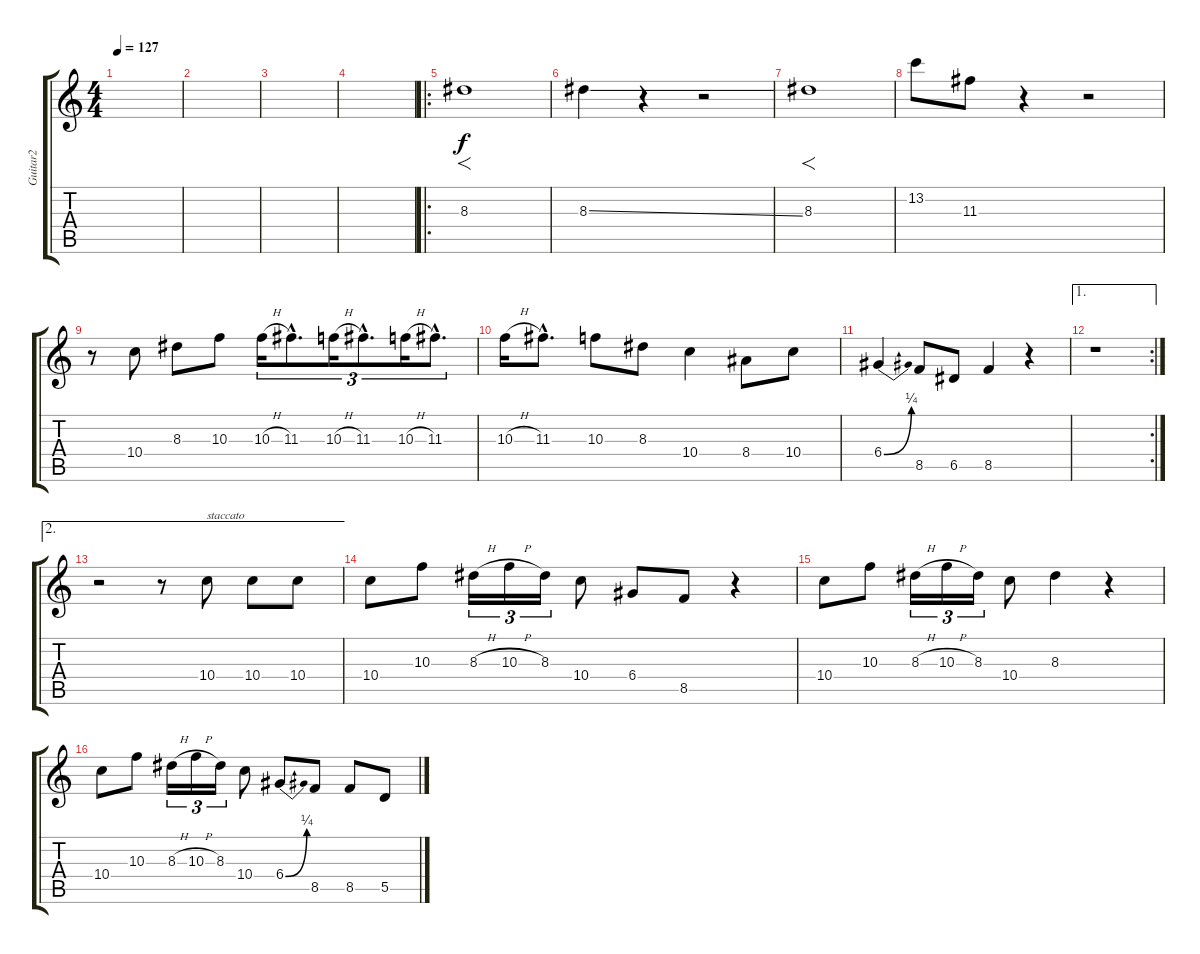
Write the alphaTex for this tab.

\track ("Guitar2" "Guitar2") {instrument overdrivenguitar}
\staff {score tabs}
\tuning (E4 B3 G3 D3 A2 E2) {hide}
\ts (4 4)
\tempo 127
\clef g2
\ks c
|
|
|
|
\ro
8.3.1{f} |
8.3{ss}.4 r.4 r.2 |
8.3.1{f} |
13.2.8 11.3.8 r.4 r.2 |
r.8 10.4.8 8.3.8 10.3.8 10.3{h}.16{tu (3 2)} 11.3{hac}.8{d tu (3 2)} 10.3{h}.16{tu (3 2)} 11.3{hac}.8{d tu (3 2)} 10.3{h}.16{tu (3 2)} 11.3{hac}.8{d tu (3 2)} |
10.3{h}.16 11.3{hac}.8{d} 10.3.8 8.3.8 10.4.4 8.4.8 10.4.8 |
6.4{be (bend 0 0 60 1)}.4 8.5.8 6.5.8 8.5.4 r.4 |
\ae 1
\rc 2
r.1 |
\ae 2
r.2 r.8 10.4.8{txt "staccato"} 10.4.8 10.4.8 |
10.4.8 10.3.8 8.3{h}.16{tu (3 2)} 10.3{h}.16{tu (3 2)} 8.3.16{tu (3 2)} 10.4.8 6.4.8 8.5.8 r.4 |
10.4.8 10.3.8 8.3{h}.16{tu (3 2)} 10.3{h}.16{tu (3 2)} 8.3.16{tu (3 2)} 10.4.8 8.3.4 r.4 |
10.4.8 10.3.8 8.3{h}.16{tu (3 2)} 10.3{h}.16{tu (3 2)} 8.3.16{tu (3 2)} 10.4.8 6.4{be (bend 0 0 60 1)}.8 8.5.8 8.5.8 5.5.8
